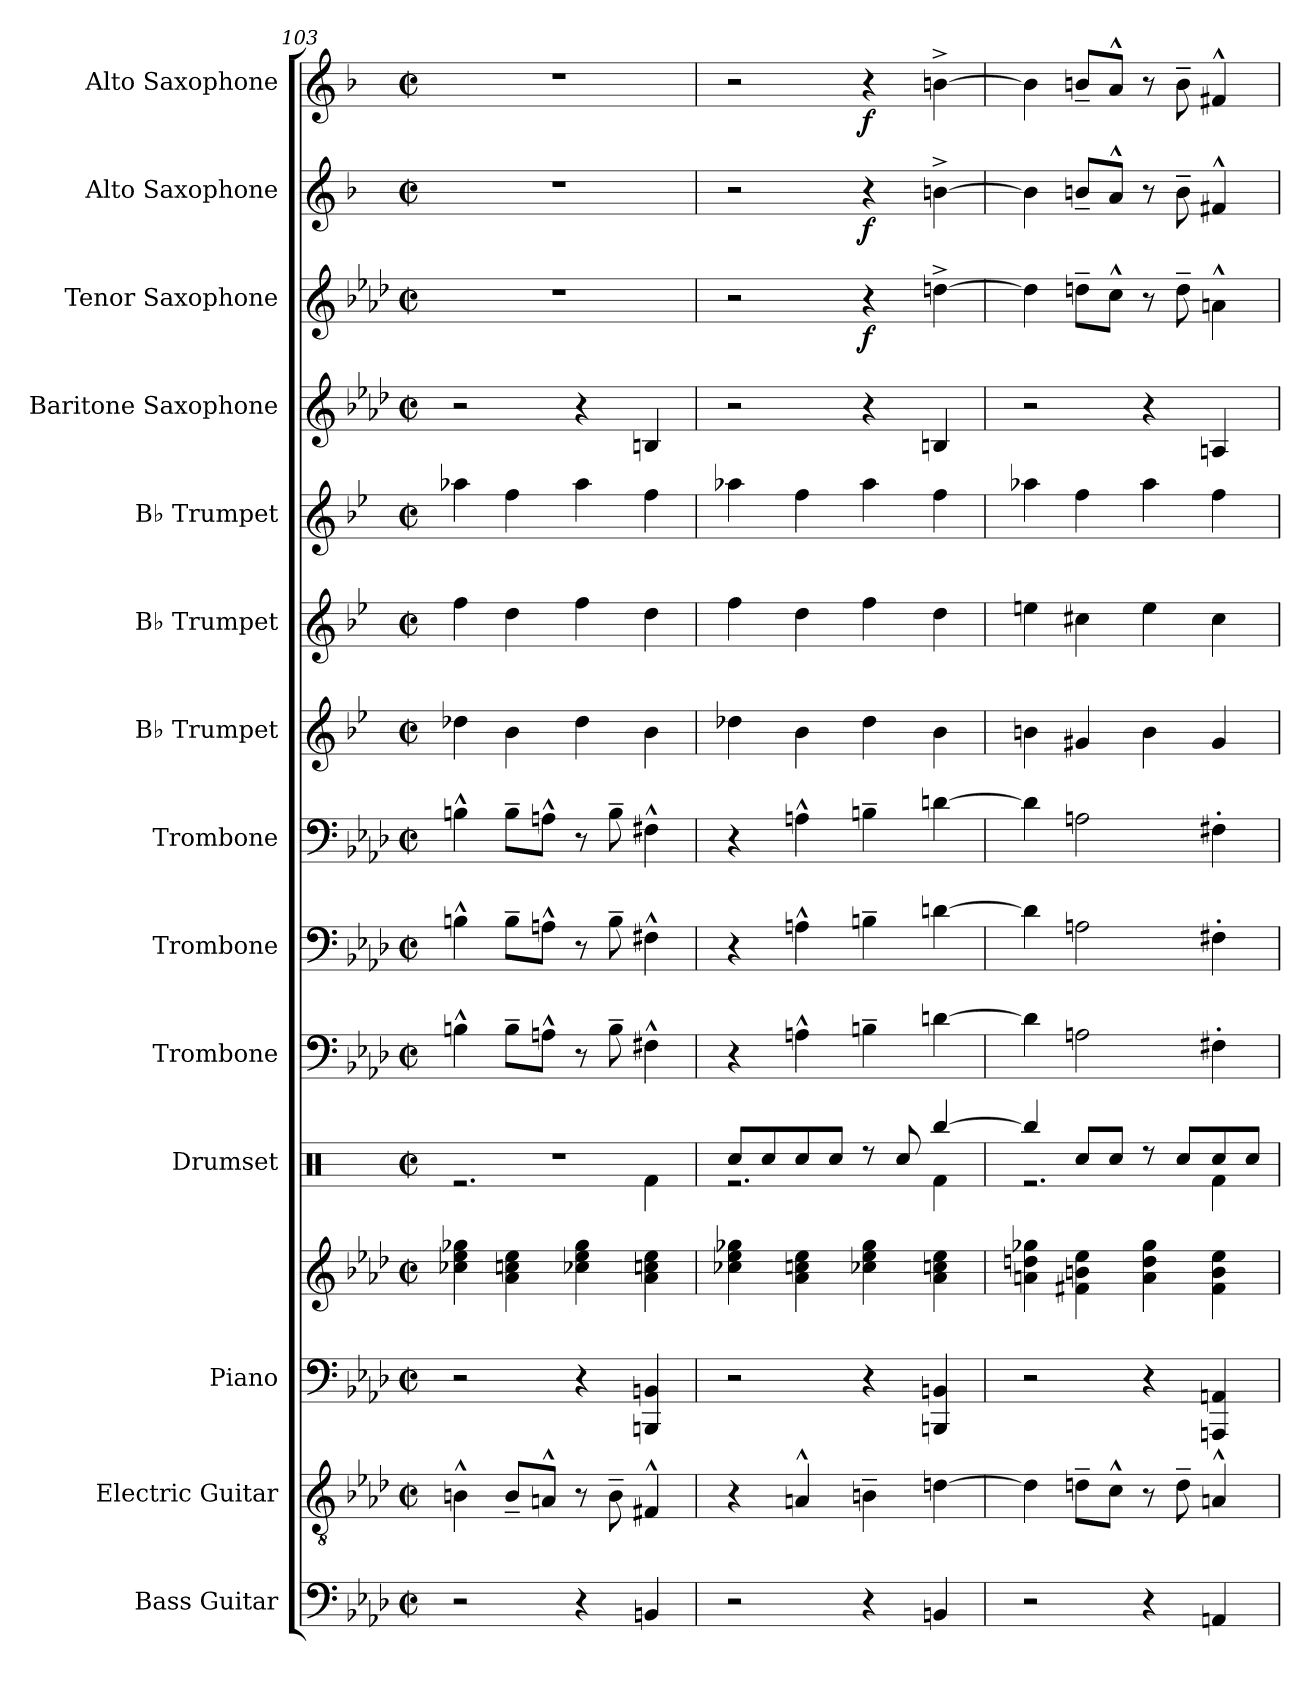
**kern	**kern	**kern	**kern	**kern	**kern	**kern	**kern	**kern	**kern	**kern	**kern	**kern	**dynam	**kern	**dynam	**kern	**dynam
*part14	*part13	*part12	*part12	*part11	*part10	*part9	*part8	*part7	*part6	*part5	*part4	*part3	*part3	*part2	*part2	*part1	*part1
*staff15	*staff14	*staff13	*staff12	*staff11	*staff10	*staff9	*staff8	*staff7	*staff6	*staff5	*staff4	*staff3	*staff3	*staff2	*staff2	*staff1	*staff1
*I"Bass Guitar	*I"Electric Guitar	*I"Piano	*	*I"Drumset	*I"Trombone	*I"Trombone	*I"Trombone	*I"B♭ Trumpet	*I"B♭ Trumpet	*I"B♭ Trumpet	*I"Baritone Saxophone	*I"Tenor Saxophone	*	*I"Alto Saxophone	*	*I"Alto Saxophone	*
*I'B. Guit.	*I'El. Guit.	*I'Pno.	*	*I'Drs.	*I'Tbn.	*I'Tbn.	*I'Tbn.	*I'B♭ Tpt.	*I'B♭ Tpt.	*I'B♭ Tpt.	*I'Bar. Sax.	*I'T. Sax.	*	*I'A. Sax.	*	*I'A. Sax.	*
*clefF4	*clefGv2	*clefF4	*clefG2	*clefX	*clefF4	*clefF4	*clefF4	*clefG2	*clefG2	*clefG2	*clefG2	*clefG2	*	*clefG2	*	*clefG2	*
*ITrd7c12	*	*	*	*	*	*	*	*ITrd1c2	*ITrd1c2	*ITrd1c2	*ITrd12c21	*ITrd8c14	*	*ITrd5c9	*	*ITrd5c9	*
*k[b-e-a-d-]	*k[b-e-a-d-]	*k[b-e-a-d-]	*k[b-e-a-d-]	*k[]	*k[b-e-a-d-]	*k[b-e-a-d-]	*k[b-e-a-d-]	*k[b-e-a-d-]	*k[b-e-a-d-]	*k[b-e-a-d-]	*k[b-e-a-d-]	*k[b-e-a-d-]	*	*k[b-e-a-d-]	*	*k[b-e-a-d-]	*
*M2/2	*M2/2	*M2/2	*M2/2	*M2/2	*M2/2	*M2/2	*M2/2	*M2/2	*M2/2	*M2/2	*M2/2	*M2/2	*	*M2/2	*	*M2/2	*
*met(c|)	*met(c|)	*met(c|)	*met(c|)	*met(c|)	*met(c|)	*met(c|)	*met(c|)	*met(c|)	*met(c|)	*met(c|)	*met(c|)	*met(c|)	*	*met(c|)	*	*met(c|)	*
=103	=103	=103	=103	=103	=103	=103	=103	=103	=103	=103	=103	=103	=103	=103	=103	=103	=103
*	*	*	*	*^	*	*	*	*	*	*	*	*	*	*	*	*	*
2r	4Bn^^\	2r	4cc-X\ 4ee-\ 4gg-X\	1r	2.r	4Bn^^\	4Bn^^\	4Bn^^\	4cc-X\	4ee-\	4gg-X\	2r	1r	.	1r	.	1r	.
.	8B~/L	.	4a-\ 4ccn\ 4ee-\	.	.	8B~\L	8B~\L	8B~\L	4a-\	4cc\	4ee-\	.	.	.	.	.	.	.
.	8An^^/J	.	.	.	.	8An^^\J	8An^^\J	8An^^\J	.	.	.	.	.	.	.	.	.	.
4r	8r	4r	4cc-X\ 4ee-\ 4gg-\	.	.	8r	8r	8r	4cc-\	4ee-\	4gg-\	4r	.	.	.	.	.	.
.	8B~\	.	.	.	.	8B~\	8B~\	8B~\	.	.	.	.	.	.	.	.	.	.
4BBBn/	4F#X^^/	4BBBn/ 4BBn/	4a-\ 4ccn\ 4ee-\	.	4Rf\	4F#X^^\	4F#X^^\	4F#X^^\	4a-\	4cc\	4ee-\	4BBn/	.	.	.	.	.	.
=104	=104	=104	=104	=104	=104	=104	=104	=104	=104	=104	=104	=104	=104	=104	=104	=104	=104	=104
2r	4r	2r	4cc-X\ 4ee-\ 4gg-X\	8Rcc/L	2.r	4r	4r	4r	4cc-X\	4ee-\	4gg-X\	2r	2r	.	2r	.	2r	.
.	.	.	.	8Rcc/	.	.	.	.	.	.	.	.	.	.	.	.	.	.
.	4An^^/	.	4a-\ 4ccn\ 4ee-\	8Rcc/	.	4An^^\	4An^^\	4An^^\	4a-\	4cc\	4ee-\	.	.	.	.	.	.	.
.	.	.	.	8Rcc/J	.	.	.	.	.	.	.	.	.	.	.	.	.	.
!	!	!	!	!	!	!	!	!	!	!	!	!	!	!LO:DY:b	!	!LO:DY:b	!	!LO:DY:b
4r	4Bn~\	4r	4cc-X\ 4ee-\ 4gg-\	8r	.	4Bn~\	4Bn~\	4Bn~\	4cc-\	4ee-\	4gg-\	4r	4r	f	4r	f	4r	f
.	.	.	.	8Rcc/	.	.	.	.	.	.	.	.	.	.	.	.	.	.
4BBBn/	[4dn\	4BBBn/ 4BBn/	4a-\ 4ccn\ 4ee-\	[4Rbb/	4Rf\	[4dn\	[4dn\	[4dn\	4a-\	4cc\	4ee-\	4BBn/	[4dn^\	.	[4dn^\	.	[4dn^\	.
!!LO:PB:g=z
=105	=105	=105	=105	=105	=105	=105	=105	=105	=105	=105	=105	=105	=105	=105	=105	=105	=105	=105
2r	4d\]	2r	4an\ 4ddn\ 4gg-X\	4Rbb/]	2.r	4d\]	4d\]	4d\]	4an\	4ddn\	4gg-X\	2r	4d\]	.	4d\]	.	4d\]	.
.	8dn~\L	.	4f#X\ 4bn\ 4ee-\	8Rcc/L	.	2An\	2An\	2An\	4f#X/	4bn\	4ee-\	.	8dn~\L	.	8dn~/L	.	8dn~/L	.
.	8c^^\J	.	.	8Rcc/J	.	.	.	.	.	.	.	.	8c^^\J	.	8c^^/J	.	8c^^/J	.
4r	8r	4r	4a\ 4dd\ 4gg-\	8r	.	.	.	.	4a\	4dd\	4gg-\	4r	8r	.	8r	.	8r	.
.	8d~\	.	.	8Rcc/L	.	.	.	.	.	.	.	.	8d~\	.	8d~\	.	8d~\	.
4AAAn/	4An^^/	4AAAn/ 4AAn/	4f#\ 4b\ 4ee-\	8Rcc/	4Rf\	4F#X'\	4F#X'\	4F#X'\	4f#/	4b\	4ee-\	4AAn/	4An^^\	.	4An^^/	.	4An^^/	.
.	.	.	.	8Rcc/J	.	.	.	.	.	.	.	.	.	.	.	.	.	.
*	*	*	*	*v	*v	*	*	*	*	*	*	*	*	*	*	*	*	*
=	=	=	=	=	=	=	=	=	=	=	=	=	=	=	=	=	=
*-	*-	*-	*-	*-	*-	*-	*-	*-	*-	*-	*-	*-	*-	*-	*-	*-	*-
